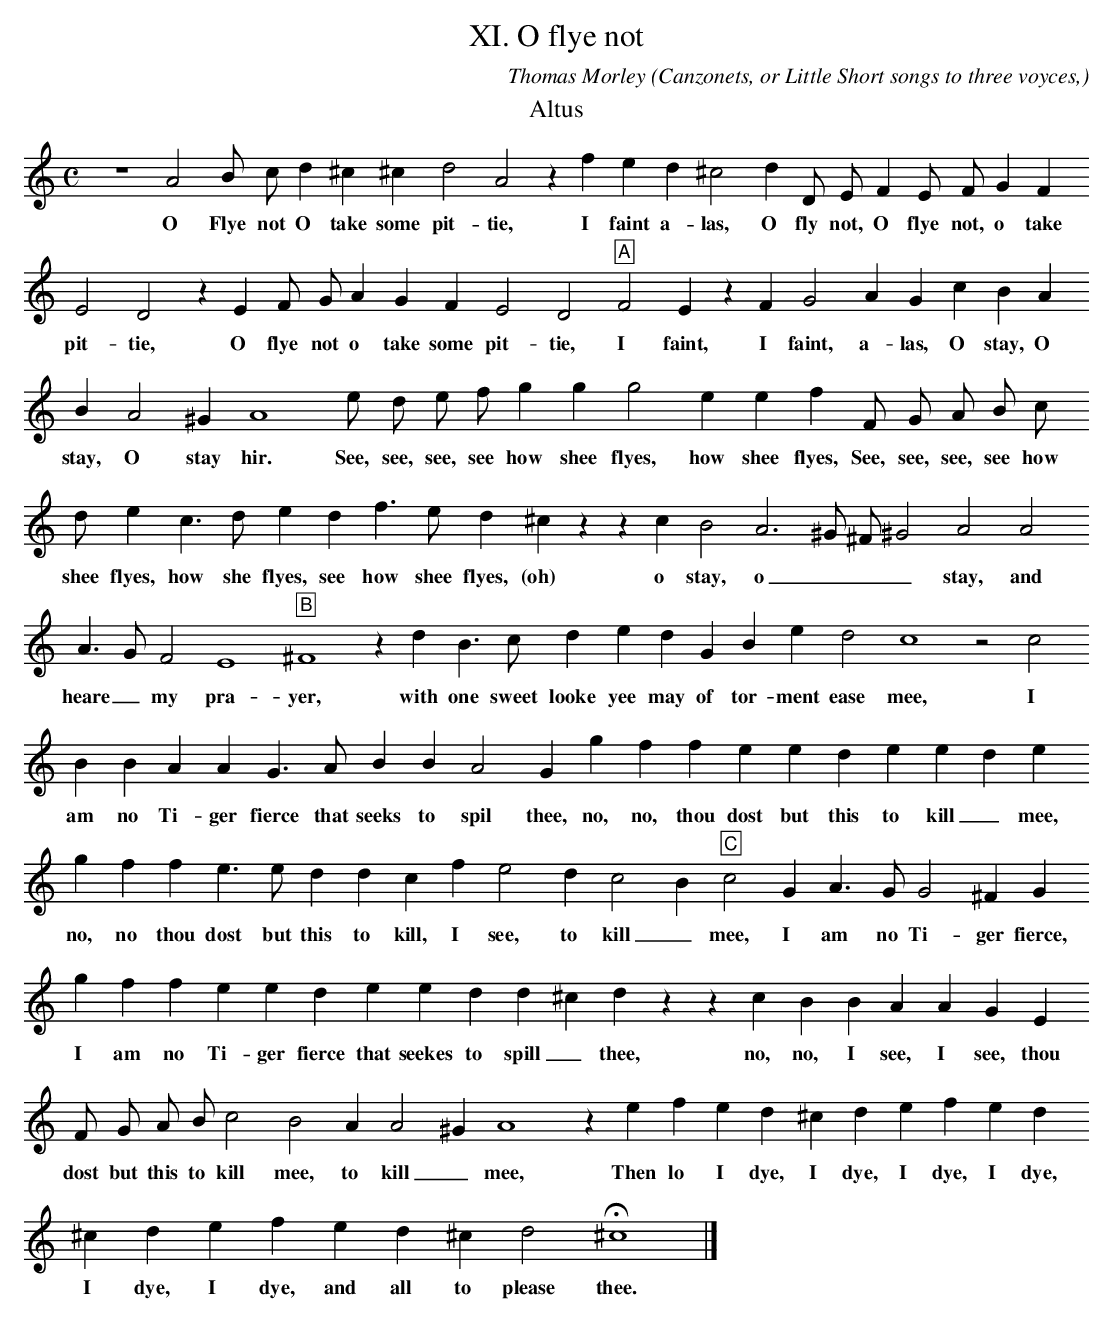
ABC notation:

X:1
T:XI. O flye not
O: Canzonets, or Little Short songs to three voyces,
C: Thomas Morley
M:C
K:A min
T: Altus
L:1/4
z4 A2 B/ c/ d ^c ^c d2 A2 z f e d ^c2\
w:O Flye not O take some pit- tie, I faint a- las,
d D/ E/ F E/ F/ G F E2 D2 z E F/ G/ A\
w:O fly not, O flye not, o take pit- tie, O flye not o
  G F E2 D2 "A"F2 E z F G2 A G c B A B A2 ^G A4\
w:take some pit- tie, I faint, I faint, a- las, O stay, O stay, O stay hir.
e/ d/ e/ f/ g g g2 e e f F/ G/ A/ B/ c/ d/\
w:See, see, see, see how shee flyes, how shee flyes, See, see, see, see how shee
e c > d e d f > e d ^c z z c B2 A3 ^G/ ^F/ ^G2 A2 A2\
w:flyes, how she flyes, see how shee flyes, (oh) o stay, o _ _ _ stay, and
A > G F2 E4 "B"^F4 z d B > c d e d G B e d2 c4 z2 c2\
w:heare _ my pra- yer, with one sweet looke yee may of tor- ment ease mee, I
B B A A G > A B B A2 G g f f e e d e e d\
w:am no Ti- ger fierce that seeks to spil thee, no, no, thou dost but this to kill _
e g f f e > e d d c f e2 d c2 B "C"c2 G A > G G2 ^F\
w:mee, no, no thou dost but this to kill, I see, to kill _ mee, I am no Ti- ger
G g f f e e d e e d d ^c d z z c B B A A\
w:fierce, I am no Ti- ger fierce that seekes to spill _ thee, no, no, I see, I
G E F/ G/ A/ B/ c2 B2 A A2 ^G A4 z e f e d ^c d e\
w:see, thou dost but this to kill mee, to kill _ mee, Then lo I dye, I dye, I
f e d ^c d e f e d ^c d2 H^c4 |]\
w:dye, I dye, I dye, I dye, and all to please thee.
